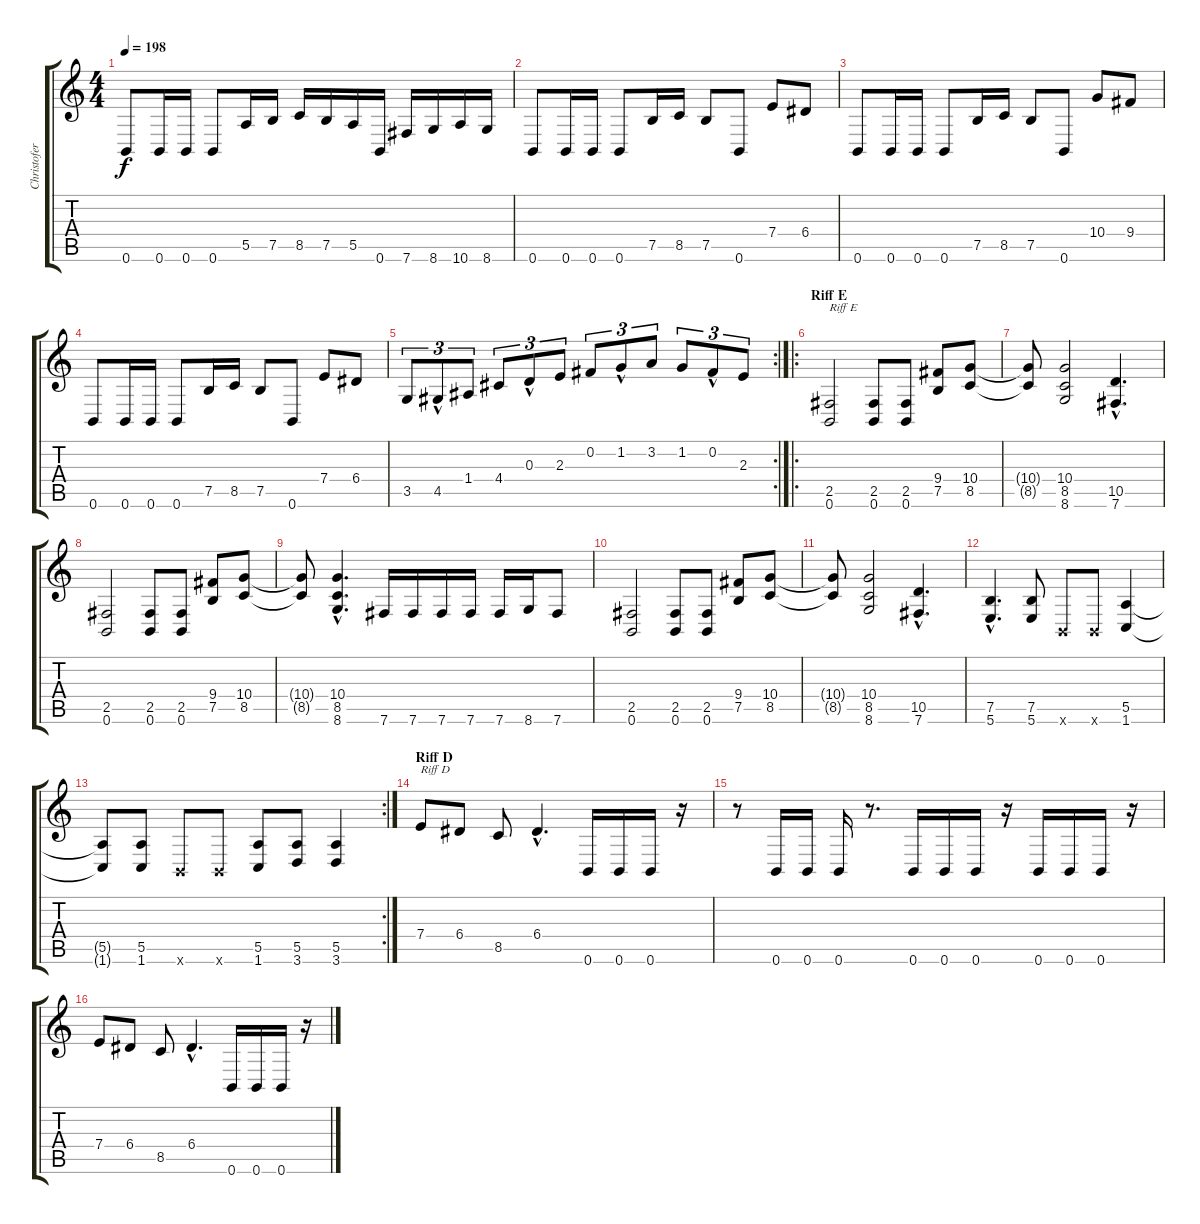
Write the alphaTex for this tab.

\track ("Christofer" "Christofer") {instrument distortionguitar}
\staff {score tabs}
\tuning (B3 Gb3 D3 A2 E2 B1) {hide}
\ts (4 4)
\tempo 198
\clef g2
\ks c
0.6.8{dy f} 0.6.16 0.6.16 0.6.8 5.5.16 7.5.16 8.5.16 7.5.16 5.5.16 0.6.16 7.6.16 8.6.16 10.6.16 8.6.16 |
0.6.8 0.6.16 0.6.16 0.6.8 7.5.16 8.5.16 7.5.8 0.6.8 7.4.8 6.4.8 |
0.6.8 0.6.16 0.6.16 0.6.8 7.5.16 8.5.16 7.5.8 0.6.8 10.4.8 9.4.8 |
0.6.8 0.6.16 0.6.16 0.6.8 7.5.16 8.5.16 7.5.8 0.6.8 7.4.8 6.4.8 |
\rc 2
3.5.8{tu (3 2)} 4.5{hac}.8{tu (3 2)} 1.4.8{tu (3 2)} 4.4.8{tu (3 2)} 0.3{hac}.8{tu (3 2)} 2.3.8{tu (3 2)} 0.2.8{tu (3 2)} 1.2{hac}.8{tu (3 2)} 3.2.8{tu (3 2)} 1.2.8{tu (3 2)} 0.2{hac}.8{tu (3 2)} 2.3.8{tu (3 2)} |
\ro
\section ("" "Riff E")
(2.5 0.6).2{txt "Riff E"} (2.5 0.6).8 (2.5 0.6).8 (9.4 7.5).8 (10.4 8.5).8 |
(10.4{t} 8.5{t}).8 (10.4 8.5 8.6).2 (10.5{hac} 7.6{hac}).4{d} |
(2.5 0.6).2 (2.5 0.6).8 (2.5 0.6).8 (9.4 7.5).8 (10.4 8.5).8 |
(10.4{t} 8.5{t}).8 (10.4{hac} 8.5{hac} 8.6{hac}).4{d} 7.6.16 7.6.16 7.6.16 7.6.16 7.6.16 8.6.16 7.6.8 |
(2.5 0.6).2 (2.5 0.6).8 (2.5 0.6).8 (9.4 7.5).8 (10.4 8.5).8 |
(10.4{t} 8.5{t}).8 (10.4 8.5 8.6).2 (10.5{hac} 7.6{hac}).4{d} |
(7.5{hac} 5.6{hac}).4{d} (7.5 5.6).8 0.6{x}.8 0.6{x}.8 (5.5 1.6).4 |
\rc 2
(5.5{t} 1.6{t}).8 (5.5 1.6).8 0.6{x}.8 0.6{x}.8 (5.5 1.6).8 (5.5 3.6).8 (5.5 3.6).4 |
\section ("" "Riff D")
7.4.8{txt "Riff D"} 6.4.8 8.5.8 6.4{hac}.4{d} 0.6.16 0.6.16 0.6.16 r.16 |
r.8 0.6.16 0.6.16 0.6.16 r.8{d} 0.6.16 0.6.16 0.6.16 r.16 0.6.16 0.6.16 0.6.16 r.16 |
7.4.8 6.4.8 8.5.8 6.4{hac}.4{d} 0.6.16 0.6.16 0.6.16 r.16
